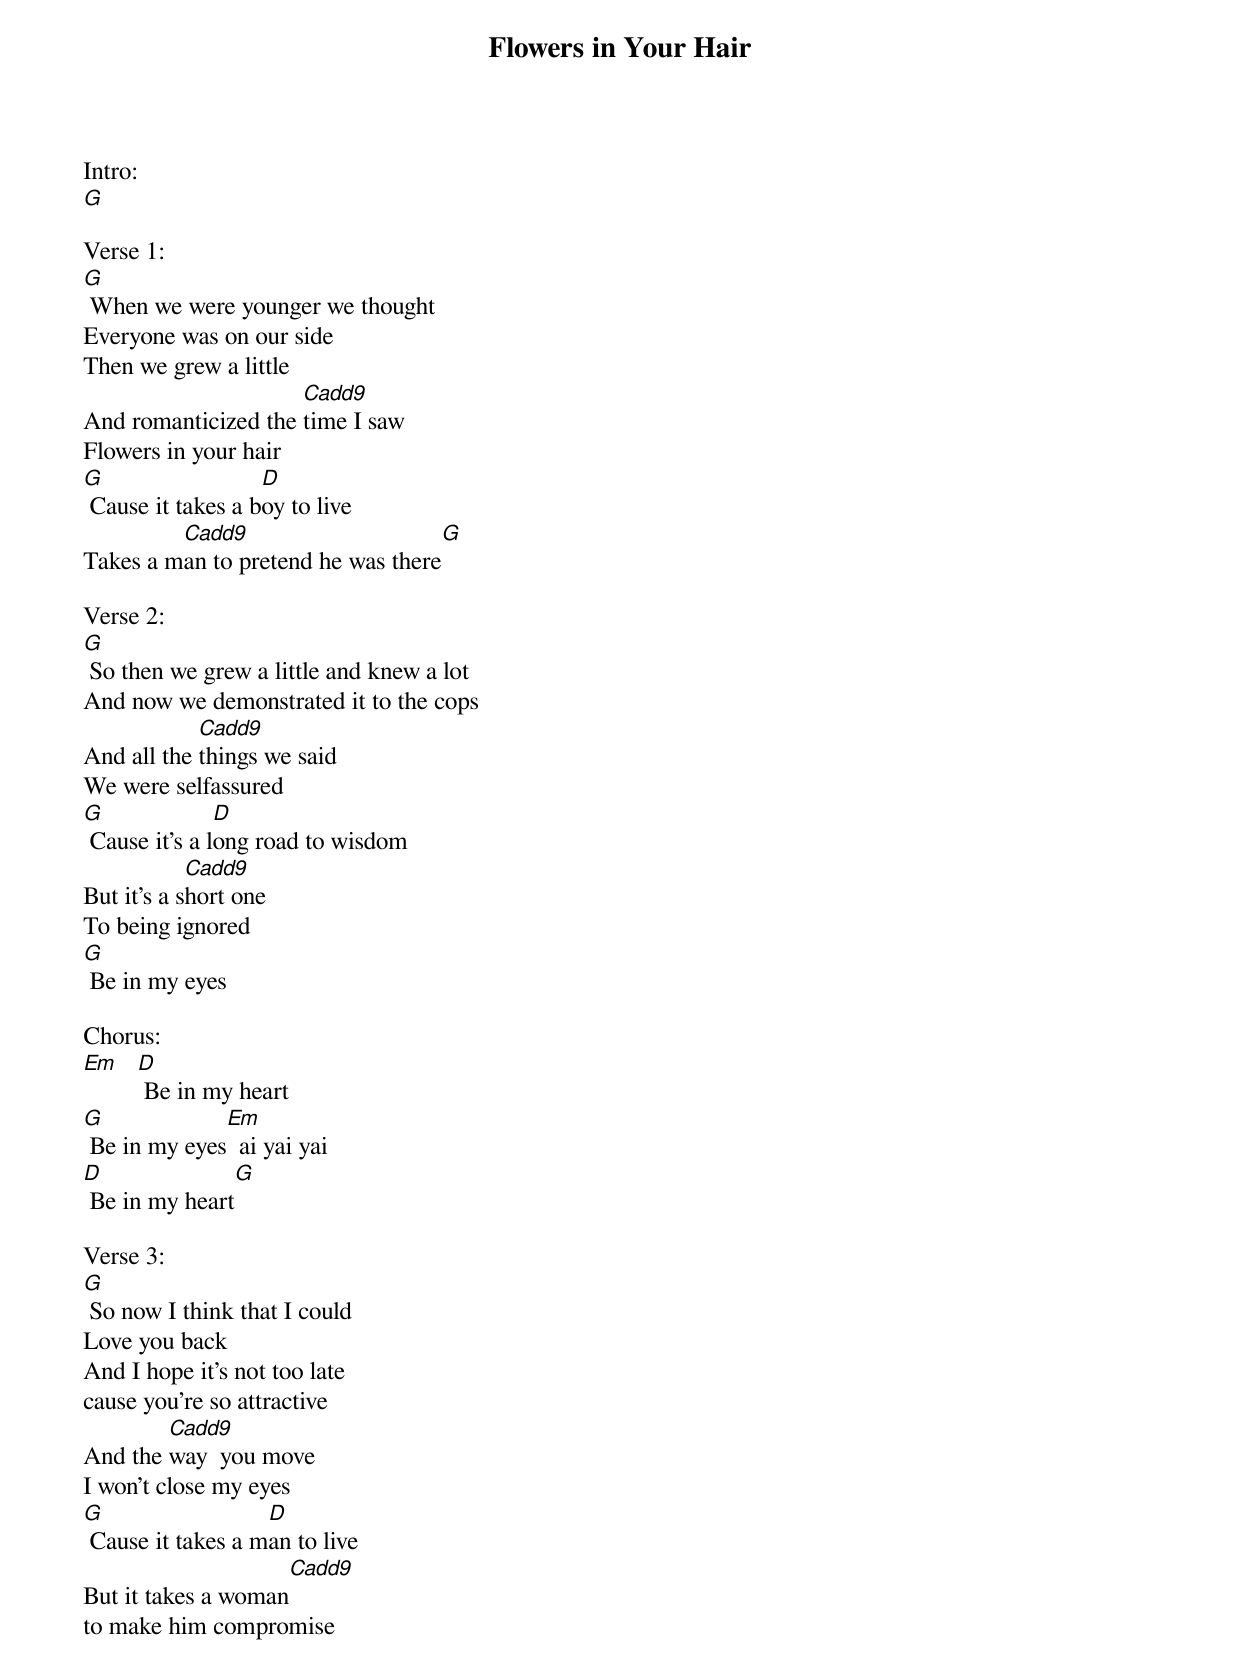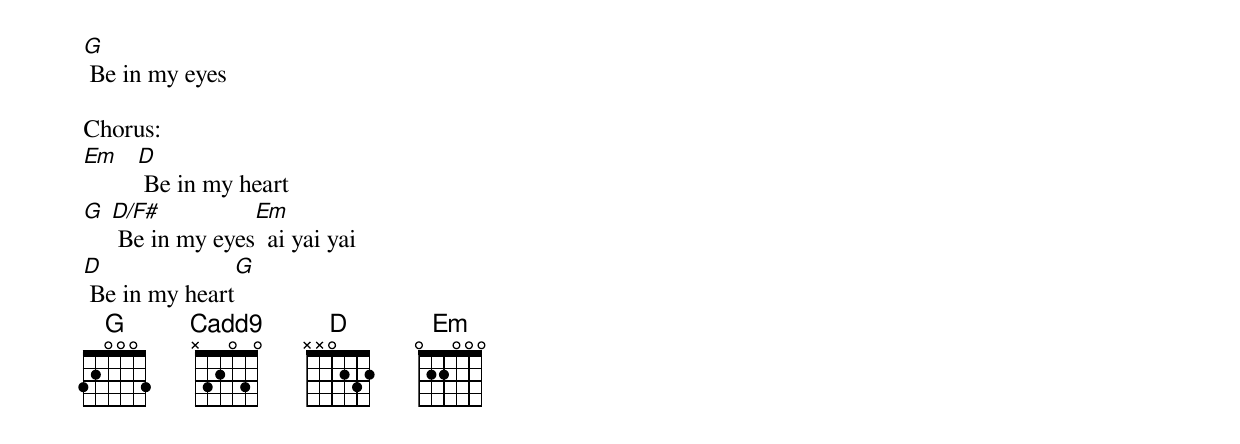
{title:Flowers in Your Hair}
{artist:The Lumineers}
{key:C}
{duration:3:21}
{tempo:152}

Intro:
[G]

Verse 1:
[G] When we were younger we thought
Everyone was on our side
Then we grew a little
And romanticized the [Cadd9]time I saw
Flowers in your hair
[G] Cause it takes a b[D]oy to live
Takes a m[Cadd9]an to pretend he was there[G]

Verse 2:
[G] So then we grew a little and knew a lot
And now we demonstrated it to the cops
And all the [Cadd9]things we said
We were selfassured
[G] Cause it's a l[D]ong road to wisdom
But it's a s[Cadd9]hort one
To being ignored
[G] Be in my eyes

Chorus:
[Em]   [D] Be in my heart
[G] Be in my eyes[Em]  ai yai yai
[D] Be in my heart[G]

Verse 3:
[G] So now I think that I could
Love you back
And I hope it's not too late
cause you're so attractive
And the [Cadd9]way  you move
I won't close my eyes
[G] Cause it takes a m[D]an to live
But it takes a woman[Cadd9]
to make him compromise
[G] Be in my eyes

Chorus:
[Em]   [D] Be in my heart
[G] [D/F#] Be in my eyes[Em]  ai yai yai
[D] Be in my heart[G]
